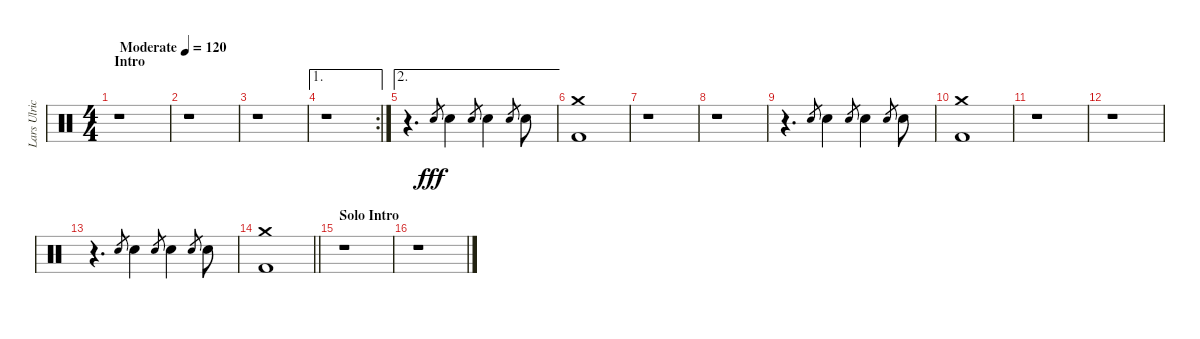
\track ("Lars Ulrich" "Lars Ulric") {instrument percussion}
\staff {score}
\articulation defaults
\ts (4 4)
\section ("" "Intro")
\tempo (120 "Moderate")
\clef neutral
\ks aminor
r.1{dy fff} |
r.1 |
r.1 |
\ae 1
\rc 2
r.1 |
\ae 2
r.4{d} "Electric Snare (hit)".8{gr} "Electric Snare (hit)".4 "Electric Snare (hit)".8{gr} "Electric Snare (hit)".4 "Electric Snare (hit)".8{gr} "Electric Snare (hit)".8 |
("Crash medium (hit)" "Kick (hit) 2").1 |
r.1 |
r.1 |
r.4{d} "Electric Snare (hit)".8{gr} "Electric Snare (hit)".4 "Electric Snare (hit)".8{gr} "Electric Snare (hit)".4 "Electric Snare (hit)".8{gr} "Electric Snare (hit)".8 |
("Crash medium (hit)" "Kick (hit) 2").1 |
r.1 |
r.1 |
r.4{d} "Electric Snare (hit)".8{gr} "Electric Snare (hit)".4 "Electric Snare (hit)".8{gr} "Electric Snare (hit)".4 "Electric Snare (hit)".8{gr} "Electric Snare (hit)".8 |
\barLineRight lightlight
("Crash medium (hit)" "Kick (hit) 2").1 |
\section ("" "Solo Intro")
r.1 |
r.1
